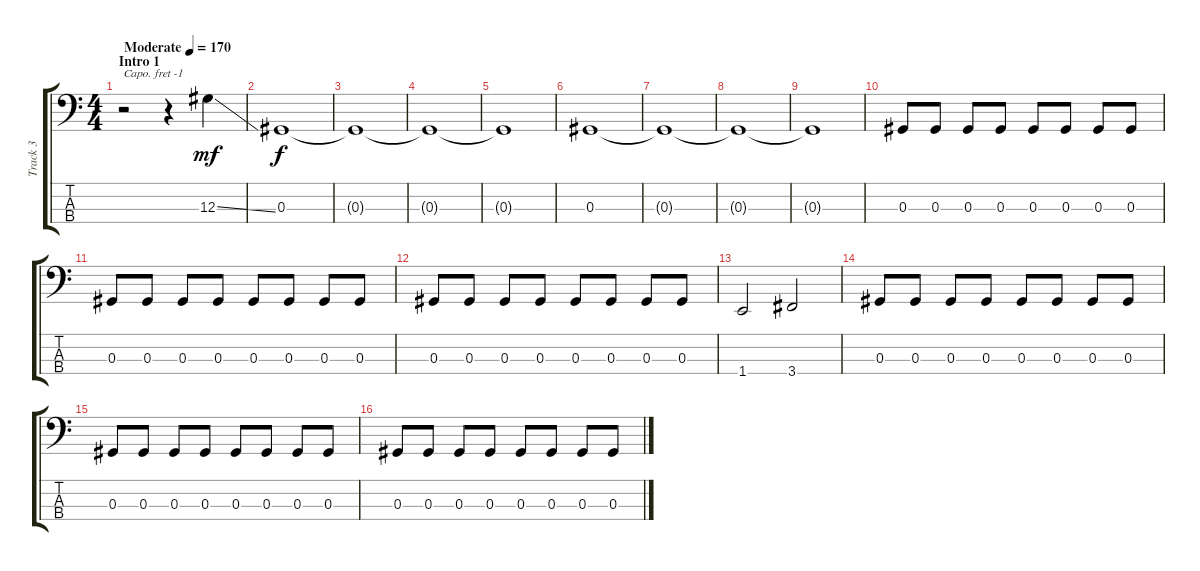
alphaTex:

\track ("Track 3" "Track 3") {instrument electricbassfinger}
\staff {score tabs}
\capo -1
\tuning (G2 D2 A1 E1) {hide}
\ts (4 4)
\section ("" "Intro 1")
\tempo (170 "Moderate")
\clef f4
\ks c
r.2{dy mf instrument electricbassfinger} r.4 12.3{ss}.4 |
0.3.1{dy f} |
0.3{t}.1 |
0.3{t}.1 |
0.3{t}.1 |
0.3.1 |
0.3{t}.1 |
0.3{t}.1 |
0.3{t}.1 |
0.3.8 0.3.8 0.3.8 0.3.8 0.3.8 0.3.8 0.3.8 0.3.8 |
0.3.8 0.3.8 0.3.8 0.3.8 0.3.8 0.3.8 0.3.8 0.3.8 |
0.3.8 0.3.8 0.3.8 0.3.8 0.3.8 0.3.8 0.3.8 0.3.8 |
1.4.2 3.4.2 |
0.3.8 0.3.8 0.3.8 0.3.8 0.3.8 0.3.8 0.3.8 0.3.8 |
0.3.8 0.3.8 0.3.8 0.3.8 0.3.8 0.3.8 0.3.8 0.3.8 |
0.3.8 0.3.8 0.3.8 0.3.8 0.3.8 0.3.8 0.3.8 0.3.8
